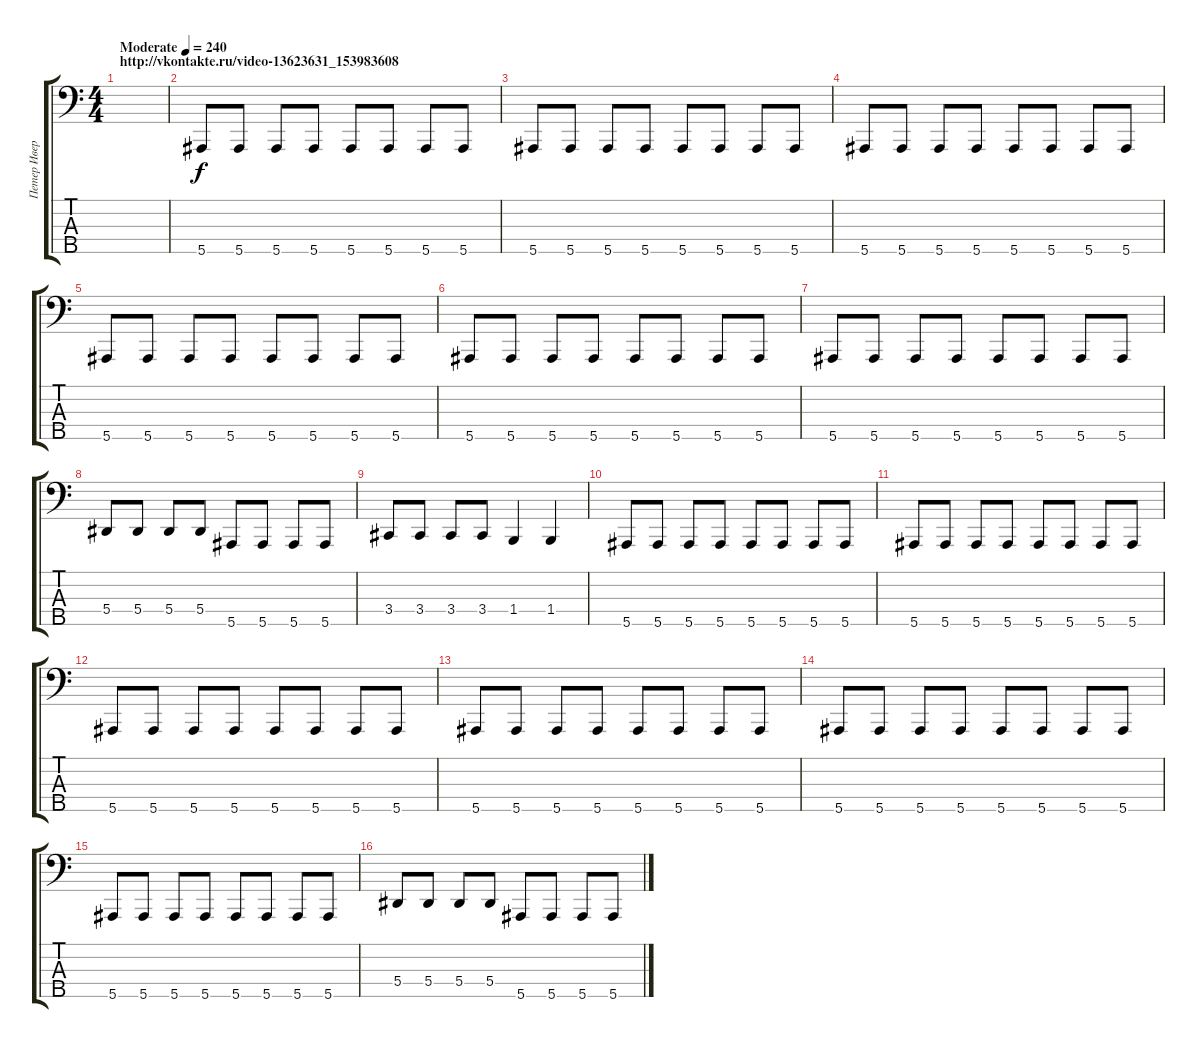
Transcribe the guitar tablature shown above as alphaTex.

\track ("Петер Иверс" "Петер Ивер") {instrument electricbassfinger}
\staff {score tabs}
\tuning (Db2 Ab1 Eb1 Bb0 F0) {hide}
\ts (4 4)
\section ("" "http://vkontakte.ru/video-13623631_153983608")
\tempo (240 "Moderate")
\clef f4
\ks c
|
5.5.8 5.5.8 5.5.8 5.5.8 5.5.8 5.5.8 5.5.8 5.5.8 |
5.5.8 5.5.8 5.5.8 5.5.8 5.5.8 5.5.8 5.5.8 5.5.8 |
5.5.8 5.5.8 5.5.8 5.5.8 5.5.8 5.5.8 5.5.8 5.5.8 |
5.5.8 5.5.8 5.5.8 5.5.8 5.5.8 5.5.8 5.5.8 5.5.8 |
5.5.8 5.5.8 5.5.8 5.5.8 5.5.8 5.5.8 5.5.8 5.5.8 |
5.5.8 5.5.8 5.5.8 5.5.8 5.5.8 5.5.8 5.5.8 5.5.8 |
5.4.8 5.4.8 5.4.8 5.4.8 5.5.8 5.5.8 5.5.8 5.5.8 |
3.4.8 3.4.8 3.4.8 3.4.8 1.4.4 1.4.4 |
5.5.8 5.5.8 5.5.8 5.5.8 5.5.8 5.5.8 5.5.8 5.5.8 |
5.5.8 5.5.8 5.5.8 5.5.8 5.5.8 5.5.8 5.5.8 5.5.8 |
5.5.8 5.5.8 5.5.8 5.5.8 5.5.8 5.5.8 5.5.8 5.5.8 |
5.5.8 5.5.8 5.5.8 5.5.8 5.5.8 5.5.8 5.5.8 5.5.8 |
5.5.8 5.5.8 5.5.8 5.5.8 5.5.8 5.5.8 5.5.8 5.5.8 |
5.5.8 5.5.8 5.5.8 5.5.8 5.5.8 5.5.8 5.5.8 5.5.8 |
5.4.8 5.4.8 5.4.8 5.4.8 5.5.8 5.5.8 5.5.8 5.5.8
